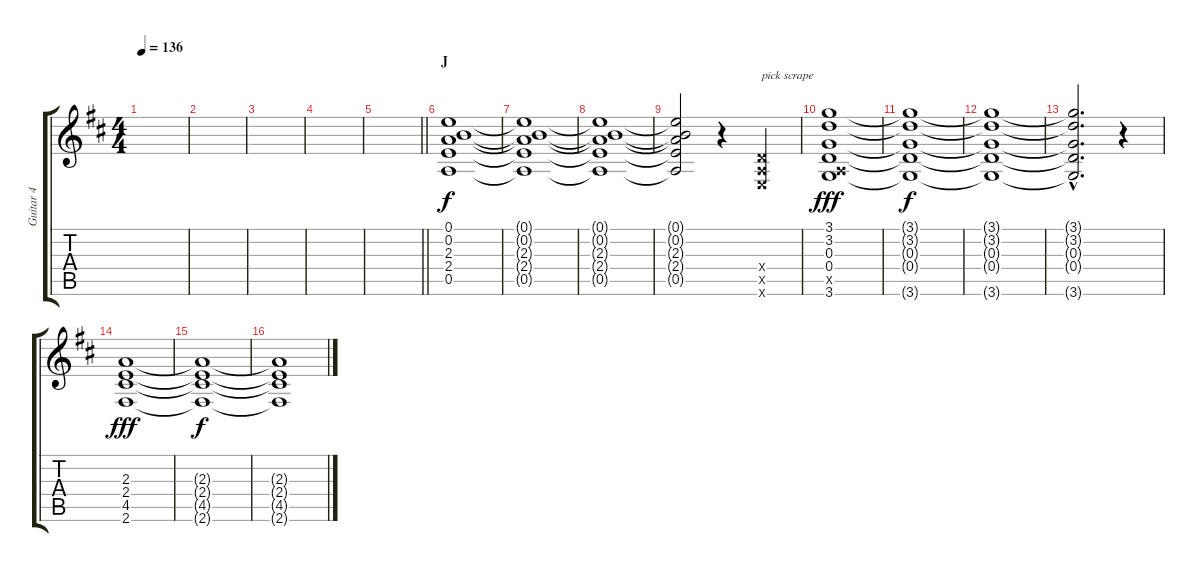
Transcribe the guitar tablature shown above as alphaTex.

\track ("Guitar 4" "Guitar 4") {instrument distortionguitar}
\staff {score tabs}
\tuning (E4 B3 G3 D3 A2 E2) {hide}
\ts (4 4)
\tempo 136
\clef g2
\ks d
|
|
|
|
\barLineRight lightlight
|
\section ("" "J")
(0.1 0.2 2.3 2.4 0.5).1 |
(0.1{t} 0.2{t} 2.3{t} 2.4{t} 0.5{t}).1{dy f} |
(0.1{t} 0.2{t} 2.3{t} 2.4{t} 0.5{t}).1 |
(0.1{t} 0.2{t} 2.3{t} 2.4{t} 0.5{t}).2 r.4 (0.4{x} 0.5{x} 0.6{x}).4{txt "pick scrape"} |
(3.1 3.2 0.3 0.4 0.5{x} 3.6).1{dy fff} |
(3.1{t} 3.2{t} 0.3{t} 0.4{t} 3.6{t}).1{dy f} |
(3.1{t} 3.2{t} 0.3{t} 0.4{t} 3.6{t}).1 |
(3.1{hac t} 3.2{hac t} 0.3{hac t} 0.4{hac t} 3.6{hac t}).2{d} r.4 |
(2.3 2.4 4.5 2.6).1{dy fff} |
(2.3{t} 2.4{t} 4.5{t} 2.6{t}).1{dy f} |
(2.3{t} 2.4{t} 4.5{t} 2.6{t}).1
